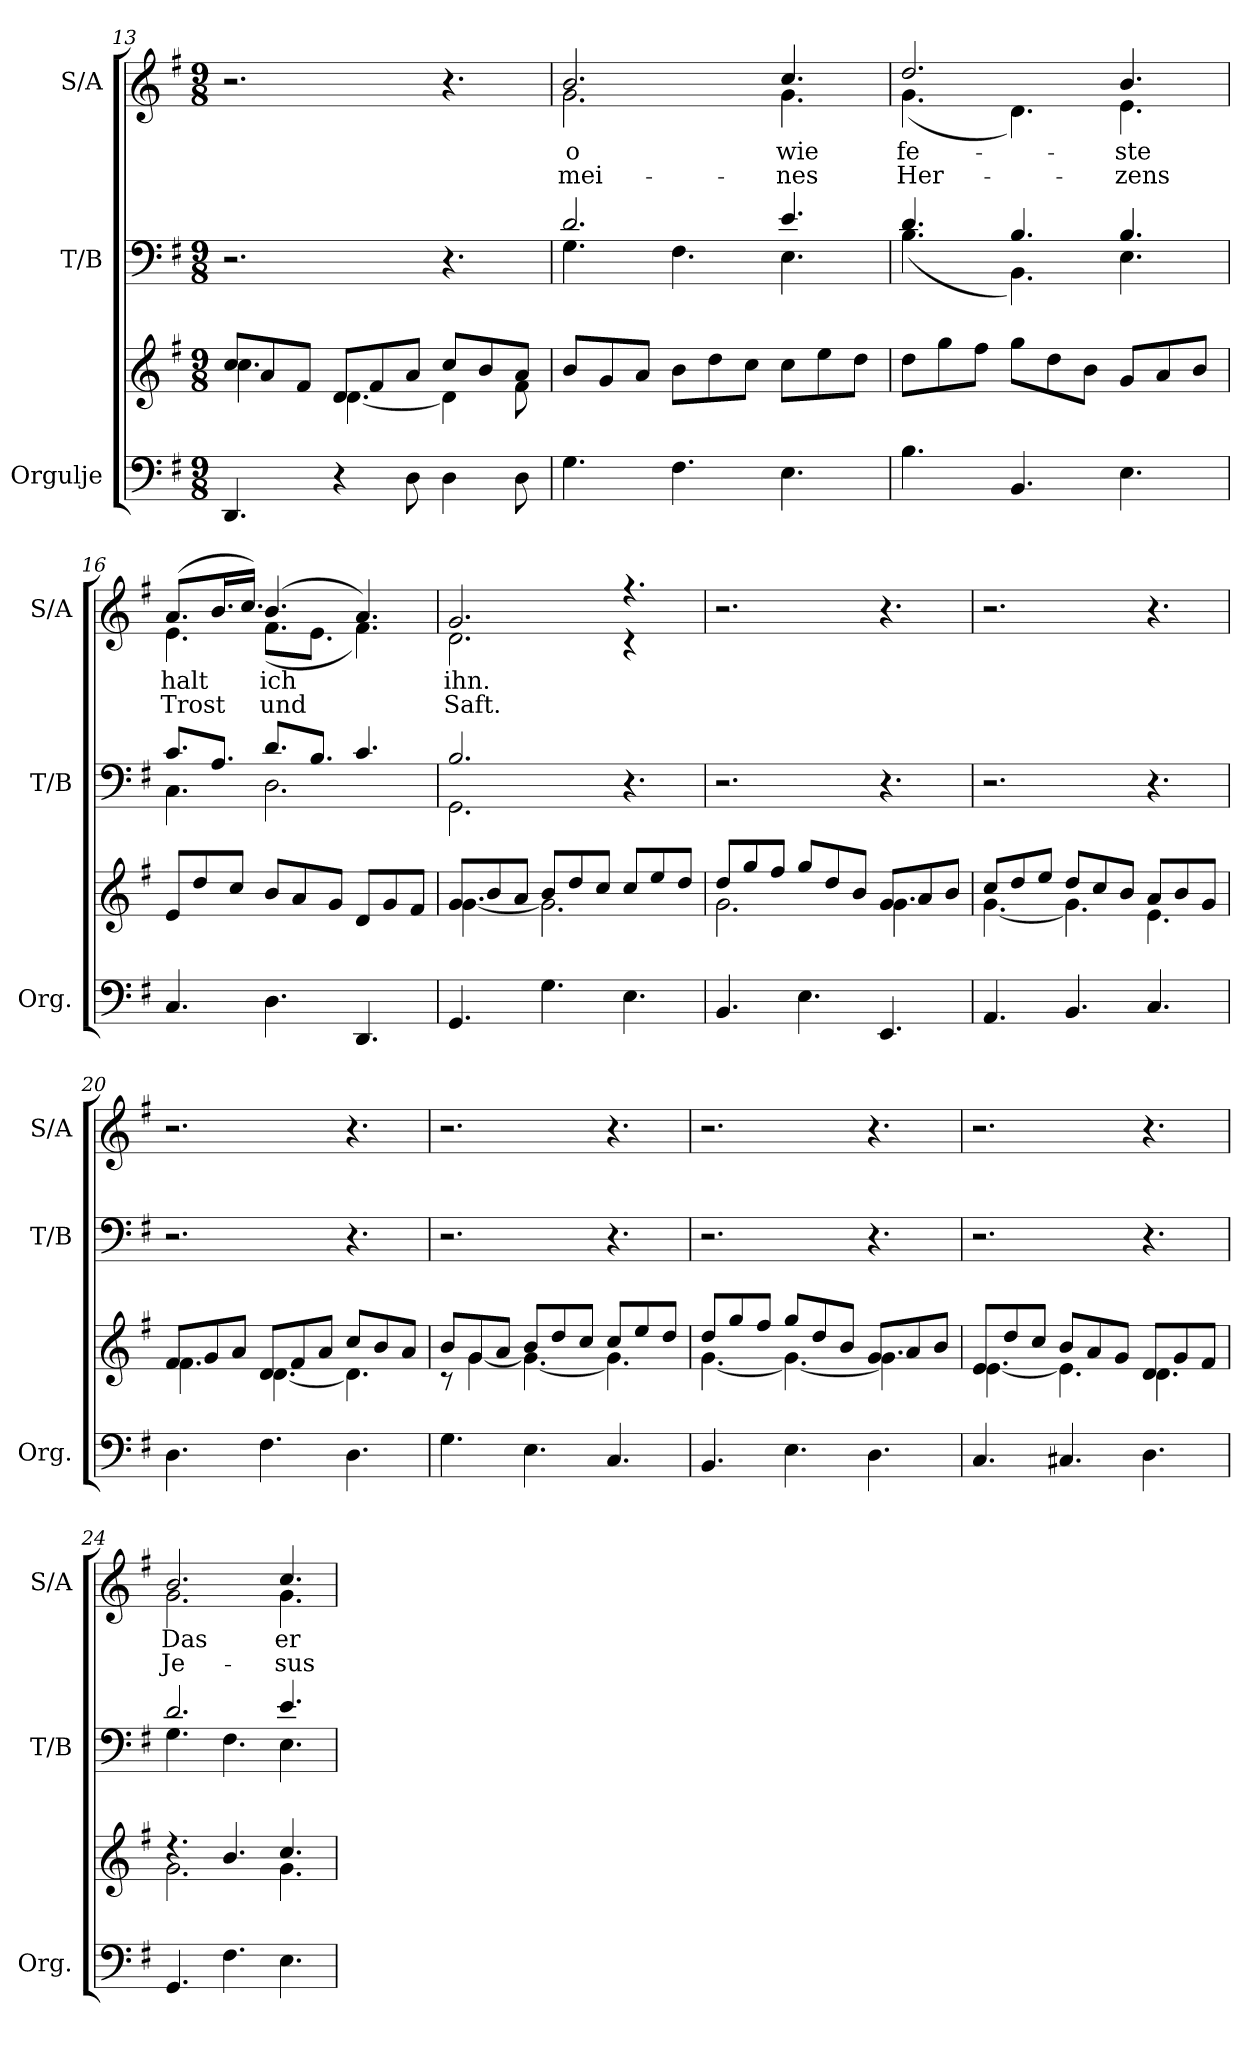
**kern	**kern	**kern	**kern	**text	**text
*part3	*part3	*part2	*part1	*part1	*part1
*staff4	*staff3	*staff2	*staff1	*staff1	*staff1
*I"Orgulje	*	*I"T/B	*I"S/A	*	*
*I'Org.	*	*I'T/B	*I'S/A	*	*
!!LO:PB:g=z
*clefF4	*clefG2	*clefF4	*clefG2	*	*
*k[f#]	*k[f#]	*k[f#]	*k[f#]	*	*
*G:	*G:	*G:	*G:	*	*
*M9/8	*M9/8	*M9/8	*M9/8	*	*
=13	=13	=13	=13	=13	=13
*	*^	*	*	*	*
4.DD/	8cc/L	4.cc\	2.r	2.r	.	.
.	8a/	.	.	.	.	.
.	8f#/J	.	.	.	.	.
4r	8d/L	[4.d\	.	.	.	.
.	8f#/	.	.	.	.	.
8D\	8a/J	.	.	.	.	.
4D\	8cc/L	4d\]	4.r	4.r	.	.
.	8b/	.	.	.	.	.
8D\	8a/J	8f#\	.	.	.	.
*	*v	*v	*	*	*	*
=14	=14	=14	=14	=14	=14
*	*	*^	*^	*	*
4.G\	8b/L	2.d/	4.G\	2.b/	2.g\	o	mei-
.	8g/	.	.	.	.	.	.
.	8a/J	.	.	.	.	.	.
4.F#\	8b\L	.	4.F#\	.	.	.	.
.	8dd\	.	.	.	.	.	.
.	8cc\J	.	.	.	.	.	.
4.E\	8cc\L	4.e/	4.E\	4.cc/	4.g\	wie	-nes
.	8ee\	.	.	.	.	.	.
.	8dd\J	.	.	.	.	.	.
=15	=15	=15	=15	=15	=15	=15	=15
4.B\	8dd\L	4.d/	(4.B\	2.dd/	(4.g\	fe-	Her-
.	8gg\	.	.	.	.	.	.
.	8ff#\J	.	.	.	.	.	.
4.BB/	8gg\L	4.B/	4.BB\)	.	4.d\)	.	.
.	8dd\	.	.	.	.	.	.
.	8b\J	.	.	.	.	.	.
4.E\	8g/L	4.B/	4.E\	4.b/	4.e\	-ste	-zens
.	8a/	.	.	.	.	.	.
.	8b/J	.	.	.	.	.	.
=16	=16	=16	=16	=16	=16	=16	=16
4.C/	8e/L	8.c/L	4.C\	(8.a/L	4.e\	halt	Trost
.	8dd/	.	.	.	.	.	.
.	.	8.A/J	.	16.b/L	.	.	.
.	8cc/J	.	.	.	.	.	.
.	.	.	.	16.cc/JJ)	.	.	.
4.D\	8b/L	8.d/L	2.D\	(4.b/	(8.f#\L	ich	und
.	8a/	.	.	.	.	.	.
.	.	8.B/J	.	.	8.e\J	.	.
.	8g/J	.	.	.	.	.	.
4.DD/	8d/L	4.c/	.	4.a/)	4.f#\)	.	.
.	8g/	.	.	.	.	.	.
.	8f#/J	.	.	.	.	.	.
!!LO:LB:g=z	!!
=17	=17	=17	=17	=17	=17	=17	=17
*	*^	*	*	*	*	*	*
4.GG/	8g/L	[4.g\	2.B/	2.GG\	2.g/	2.d\	ihn.	Saft.
.	8b/	.	.	.	.	.	.	.
.	8a/J	.	.	.	.	.	.	.
4.G\	8b/L	2.g\]	.	.	.	.	.	.
.	8dd/	.	.	.	.	.	.	.
.	8cc/J	.	.	.	.	.	.	.
4.E\	8cc/L	.	4.r	4.ryy	4.r	4r	.	.
.	8ee/	.	.	.	.	.	.	.
.	8dd/J	.	.	.	.	8ryy	.	.
*	*	*	*v	*v	*	*	*	*
*	*	*	*	*v	*v	*	*
=18	=18	=18	=18	=18	=18	=18
4.BB/	8dd/L	2.g\	2.r	2.r	.	.
.	8gg/	.	.	.	.	.
.	8ff#/J	.	.	.	.	.
4.E\	8gg/L	.	.	.	.	.
.	8dd/	.	.	.	.	.
.	8b/J	.	.	.	.	.
4.EE/	8g/L	4.g\	4.r	4.r	.	.
.	8a/	.	.	.	.	.
.	8b/J	.	.	.	.	.
=19	=19	=19	=19	=19	=19	=19
4.AA/	8cc/L	[4.g\	2.r	2.r	.	.
.	8dd/	.	.	.	.	.
.	8ee/J	.	.	.	.	.
4.BB/	8dd/L	4.g\]	.	.	.	.
.	8cc/	.	.	.	.	.
.	8b/J	.	.	.	.	.
4.C/	8a/L	4.e\	4.r	4.r	.	.
.	8b/	.	.	.	.	.
.	8g/J	.	.	.	.	.
=20	=20	=20	=20	=20	=20	=20
4.D\	8f#/L	4.f#\	2.r	2.r	.	.
.	8g/	.	.	.	.	.
.	8a/J	.	.	.	.	.
4.F#\	8d/L	[4.d\	.	.	.	.
.	8f#/	.	.	.	.	.
.	8a/J	.	.	.	.	.
4.D\	8cc/L	4.d\]	4.r	4.r	.	.
.	8b/	.	.	.	.	.
.	8a/J	.	.	.	.	.
!!LO:LB:g=z
=21	=21	=21	=21	=21	=21	=21
4.G\	8b/L	8rc	2.r	2.r	.	.
.	8g/	[4g\	.	.	.	.
.	8a/J	.	.	.	.	.
4.E\	8b/L	4.g\_	.	.	.	.
.	8dd/	.	.	.	.	.
.	8cc/J	.	.	.	.	.
4.C/	8cc/L	4.g\]	4.r	4.r	.	.
.	8ee/	.	.	.	.	.
.	8dd/J	.	.	.	.	.
=22	=22	=22	=22	=22	=22	=22
4.BB/	8dd/L	[4.g\	2.r	2.r	.	.
.	8gg/	.	.	.	.	.
.	8ff#/J	.	.	.	.	.
4.E\	8gg/L	4.g\_	.	.	.	.
.	8dd/	.	.	.	.	.
.	8b/J	.	.	.	.	.
4.D\	8g/L	4.g\]	4.r	4.r	.	.
.	8a/	.	.	.	.	.
.	8b/J	.	.	.	.	.
=23	=23	=23	=23	=23	=23	=23
4.C/	8e/L	[4.e\	2.r	2.r	.	.
.	8dd/	.	.	.	.	.
.	8cc/J	.	.	.	.	.
4.C#X/	8b/L	4.e\]	.	.	.	.
.	8a/	.	.	.	.	.
.	8g/J	.	.	.	.	.
4.D\	8d/L	4.d\	4.r	4.r	.	.
.	8g/	.	.	.	.	.
.	8f#/J	.	.	.	.	.
=24	=24	=24	=24	=24	=24	=24
*	*	*	*^	*^	*	*
4.GG/	4.rdd	2.g\	2.d/	4.G\	2.b/	2.g\	Das	Je-
4.F#\	4.b/	.	.	4.F#\	.	.	.	.
4.E\	4.cc/	4.g\	4.e/	4.E\	4.cc/	4.g\	er	-sus
*	*v	*v	*	*	*v	*v	*	*
*	*	*v	*v	*	*	*
=	=	=	=	=	=
*-	*-	*-	*-	*-	*-
